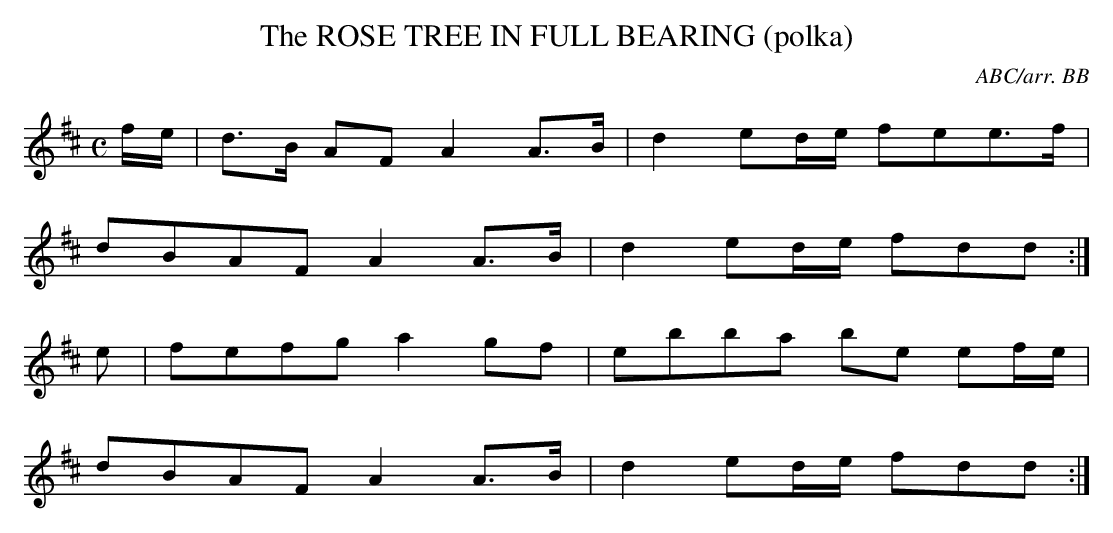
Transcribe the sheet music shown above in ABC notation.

X:1
T:ROSE TREE IN FULL BEARING (polka), The
C:ABC/arr. BB
"Port Lairge".
M:C
L:1/8
K:D
f/e/|d>B AF A2 A>B|d2 ed/e/ fee>f|
dBAF A2 A>B|d2 ed/e/ fdd :|
e|fefg a2gf|ebba be ef/e/|
dBAF A2A>B|d2 ed/e/ fdd :|
